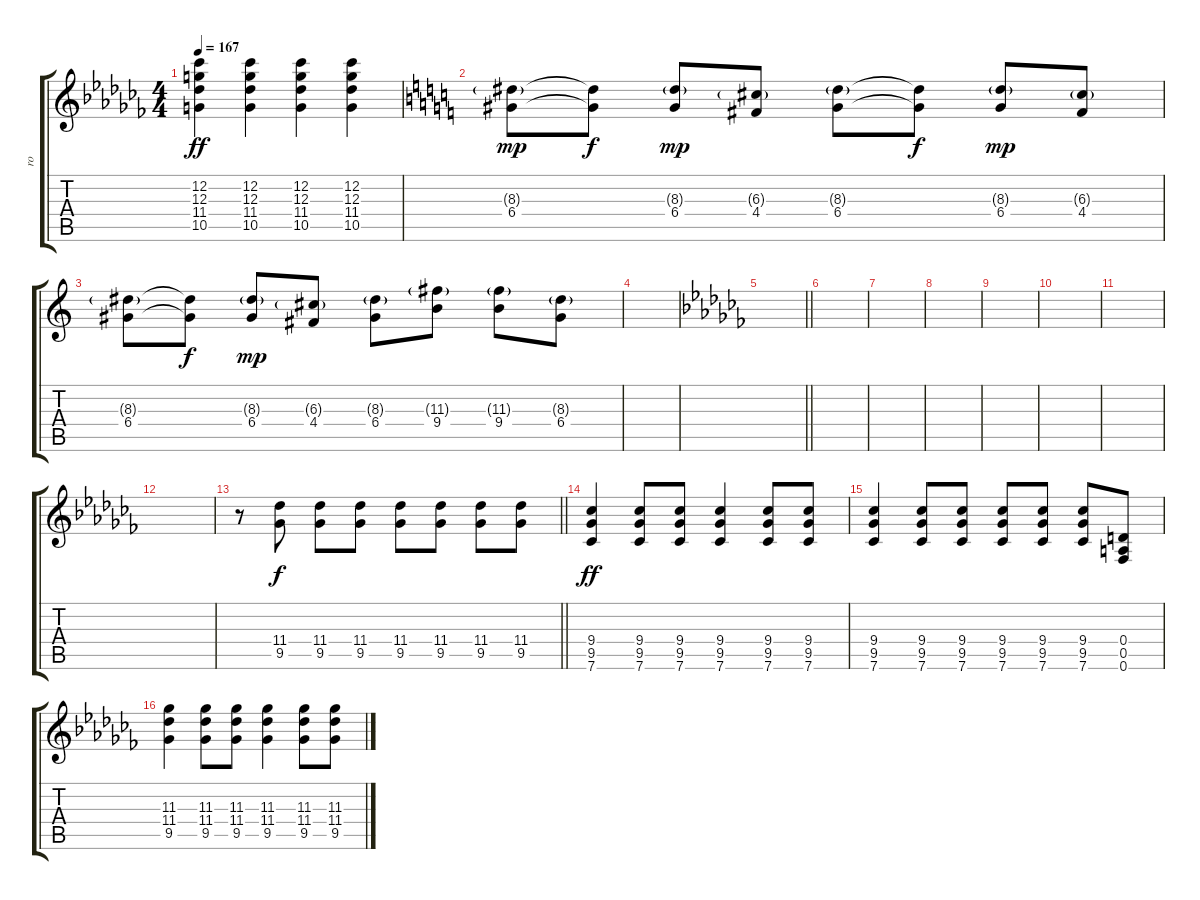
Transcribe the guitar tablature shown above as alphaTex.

\track ("ro" "ro") {instrument distortionguitar}
\staff {score tabs}
\tuning (E4 B3 G3 D3 A2 E2) {hide}
\ts (4 4)
\tempo 167
\clef g2
\ks abminor
(12.2 12.3 11.4 10.5).4{dy ff} (12.2 12.3 11.4 10.5).4 (12.2 12.3 11.4 10.5).4 (12.2 12.3 11.4 10.5).4 |
\ks c
(8.3{g} 6.4).8{dy mp} (8.3{t} 6.4{t}).8{dy f} (8.3{g} 6.4).8{dy mp} (6.3{g} 4.4).8 (8.3{g} 6.4).8 (8.3{t} 6.4{t}).8{dy f} (8.3{g} 6.4).8{dy mp} (6.3{g} 4.4).8 |
(8.3{g} 6.4).8 (8.3{t} 6.4{t}).8{dy f} (8.3{g} 6.4).8{dy mp} (6.3{g} 4.4).8 (8.3{g} 6.4).8 (11.3{g} 9.4).8 (11.3{g} 9.4).8 (8.3{g} 6.4).8 |
|
\barLineRight lightlight
\ks abminor
|
|
|
|
|
|
|
|
\barLineRight lightlight
r.8 (11.4 9.5).8{dy f} (11.4 9.5).8 (11.4 9.5).8 (11.4 9.5).8 (11.4 9.5).8 (11.4 9.5).8 (11.4 9.5).8 |
(9.4 9.5 7.6).4{dy ff} (9.4 9.5 7.6).8 (9.4 9.5 7.6).8 (9.4 9.5 7.6).4 (9.4 9.5 7.6).8 (9.4 9.5 7.6).8 |
(9.4 9.5 7.6).4 (9.4 9.5 7.6).8 (9.4 9.5 7.6).8 (9.4 9.5 7.6).8 (9.4 9.5 7.6).8 (9.4 9.5 7.6).8 (0.4 0.5 0.6).8 |
(11.3 11.4 9.5).4 (11.3 11.4 9.5).8 (11.3 11.4 9.5).8 (11.3 11.4 9.5).4 (11.3 11.4 9.5).8 (11.3 11.4 9.5).8
